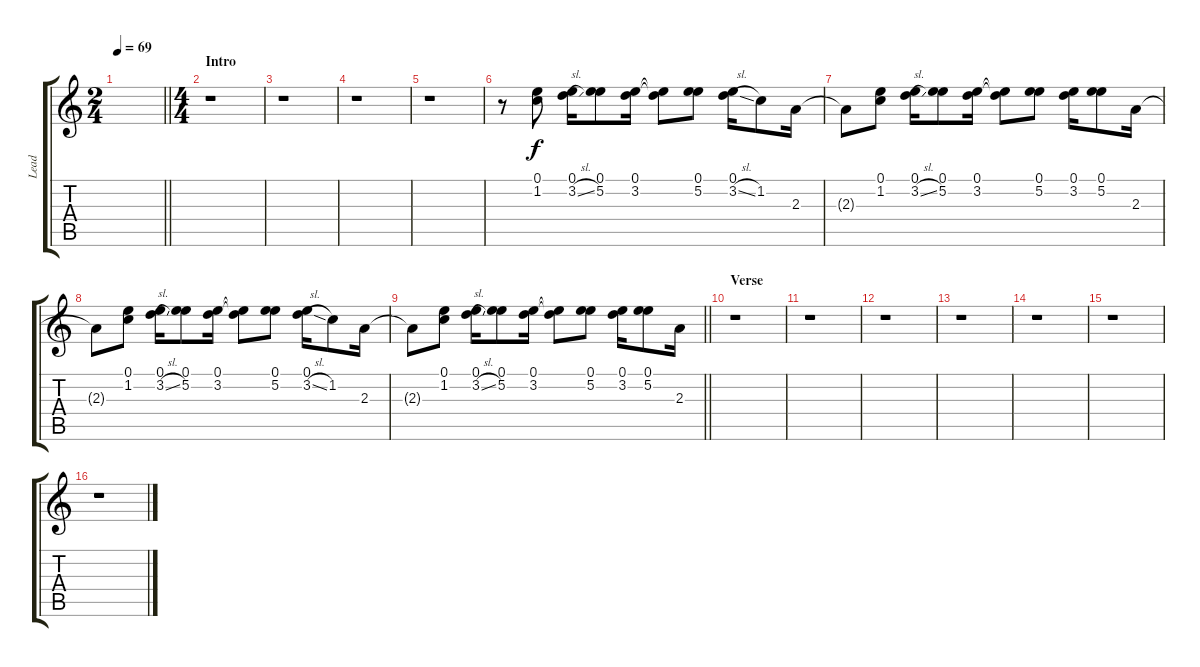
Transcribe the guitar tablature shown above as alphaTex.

\track ("Lead" "Lead") {instrument distortionguitar}
\staff {score tabs}
\tuning (E4 B3 G3 D3 A2 E2) {hide}
\ts (2 4)
\tempo 69
\clef g2
\barLineRight lightlight
\ks c
|
\ts (4 4)
\section ("" "Intro")
r.1 |
r.1 |
r.1 |
r.1 |
r.8 (0.1 1.2).8 (0.1 3.2{sl}).16 (0.1 5.2).8 (0.1 3.2).16 (0.1{t} 3.2{t}).8 (0.1 5.2).8 (0.1 3.2{sl}).16 1.2.8 2.3.16 |
2.3{t}.8 (0.1 1.2).8 (0.1 3.2{sl}).16 (0.1 5.2).8 (0.1 3.2).16 (0.1{t} 3.2{t}).8 (0.1 5.2).8 (0.1 3.2).16 (0.1 5.2).8 2.3.16 |
2.3{t}.8 (0.1 1.2).8 (0.1 3.2{sl}).16 (0.1 5.2).8 (0.1 3.2).16 (0.1{t} 3.2{t}).8 (0.1 5.2).8 (0.1 3.2{sl}).16 1.2.8 2.3.16 |
\barLineRight lightlight
2.3{t}.8 (0.1 1.2).8 (0.1 3.2{sl}).16 (0.1 5.2).8 (0.1 3.2).16 (0.1{t} 3.2{t}).8 (0.1 5.2).8 (0.1 3.2).16 (0.1 5.2).8 2.3.16 |
\section ("" "Verse")
r.1 |
r.1 |
r.1 |
r.1 |
r.1 |
r.1 |
r.1
